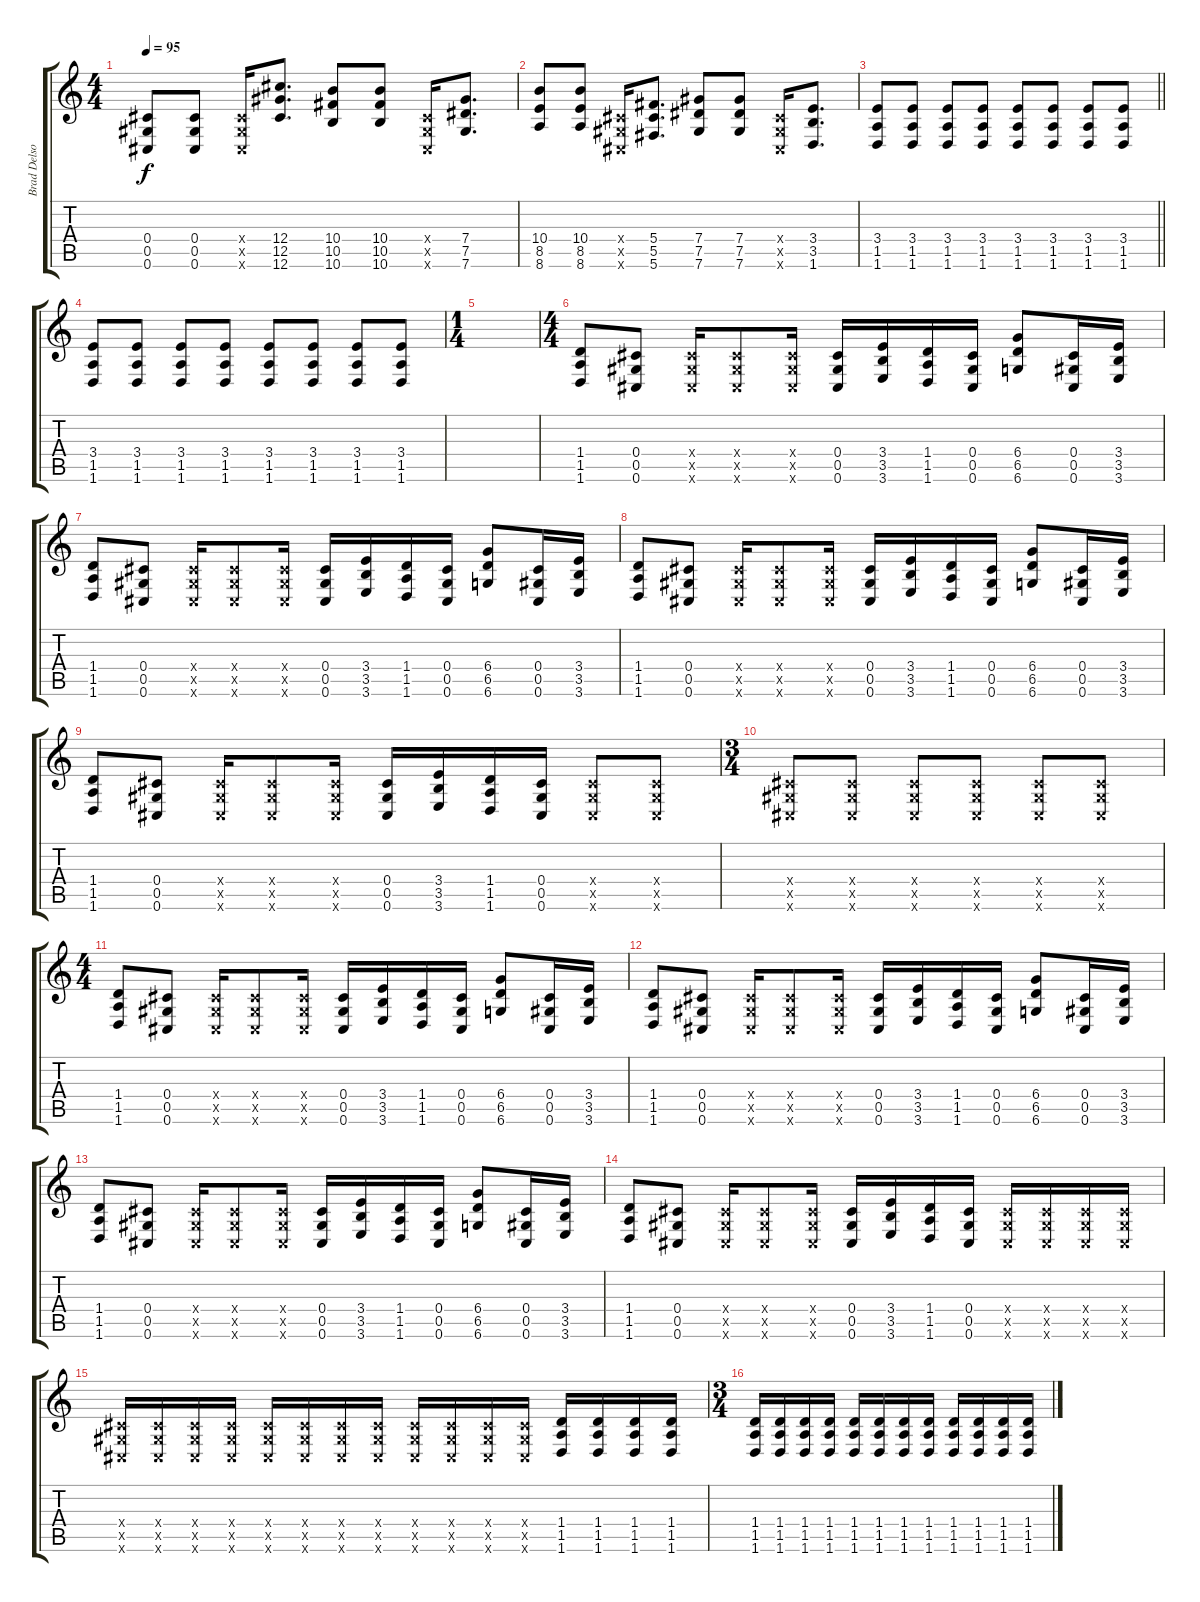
\track ("Brad Delson" "Brad Delso") {instrument overdrivenguitar}
\staff {score tabs}
\tuning (Eb4 Bb3 Gb3 Db3 Ab2 Db2) {hide}
\ts (4 4)
\tempo 95
\clef g2
\ks c
(0.4 0.5 0.6).8{dy f} (0.4 0.5 0.6).8 (0.4{x} 0.5{x} 0.6{x}).16 (12.4 12.5 12.6).8{d} (10.4 10.5 10.6).8 (10.4 10.5 10.6).8 (0.4{x} 0.5{x} 0.6{x}).16 (7.4 7.5 7.6).8{d} |
(10.4 8.5 8.6).8 (10.4 8.5 8.6).8 (0.4{x} 0.5{x} 0.6{x}).16 (5.4 5.5 5.6).8{d} (7.4 7.5 7.6).8 (7.4 7.5 7.6).8 (0.4{x} 0.5{x} 0.6{x}).16 (3.4 3.5 1.6).8{d} |
\barLineRight lightlight
(3.4 1.5 1.6).8 (3.4 1.5 1.6).8 (3.4 1.5 1.6).8 (3.4 1.5 1.6).8 (3.4 1.5 1.6).8 (3.4 1.5 1.6).8 (3.4 1.5 1.6).8 (3.4 1.5 1.6).8 |
(3.4 1.5 1.6).8 (3.4 1.5 1.6).8 (3.4 1.5 1.6).8 (3.4 1.5 1.6).8 (3.4 1.5 1.6).8 (3.4 1.5 1.6).8 (3.4 1.5 1.6).8 (3.4 1.5 1.6).8 |
\ts (1 4)
|
\ts (4 4)
(1.4 1.5 1.6).8 (0.4 0.5 0.6).8 (0.4{x} 0.5{x} 0.6{x}).16 (0.4{x} 0.5{x} 0.6{x}).8 (0.4{x} 0.5{x} 0.6{x}).16 (0.4 0.5 0.6).16 (3.4 3.5 3.6).16 (1.4 1.5 1.6).16 (0.4 0.5 0.6).16 (6.4 6.5 6.6).8 (0.4 0.5 0.6).16 (3.4 3.5 3.6).16 |
(1.4 1.5 1.6).8 (0.4 0.5 0.6).8 (0.4{x} 0.5{x} 0.6{x}).16 (0.4{x} 0.5{x} 0.6{x}).8 (0.4{x} 0.5{x} 0.6{x}).16 (0.4 0.5 0.6).16 (3.4 3.5 3.6).16 (1.4 1.5 1.6).16 (0.4 0.5 0.6).16 (6.4 6.5 6.6).8 (0.4 0.5 0.6).16 (3.4 3.5 3.6).16 |
(1.4 1.5 1.6).8 (0.4 0.5 0.6).8 (0.4{x} 0.5{x} 0.6{x}).16 (0.4{x} 0.5{x} 0.6{x}).8 (0.4{x} 0.5{x} 0.6{x}).16 (0.4 0.5 0.6).16 (3.4 3.5 3.6).16 (1.4 1.5 1.6).16 (0.4 0.5 0.6).16 (6.4 6.5 6.6).8 (0.4 0.5 0.6).16 (3.4 3.5 3.6).16 |
(1.4 1.5 1.6).8 (0.4 0.5 0.6).8 (0.4{x} 0.5{x} 0.6{x}).16 (0.4{x} 0.5{x} 0.6{x}).8 (0.4{x} 0.5{x} 0.6{x}).16 (0.4 0.5 0.6).16 (3.4 3.5 3.6).16 (1.4 1.5 1.6).16 (0.4 0.5 0.6).16 (0.4{x} 0.5{x} 0.6{x}).8 (0.4{x} 0.5{x} 0.6{x}).8 |
\ts (3 4)
(0.4{x} 0.5{x} 0.6{x}).8 (0.4{x} 0.5{x} 0.6{x}).8 (0.4{x} 0.5{x} 0.6{x}).8 (0.4{x} 0.5{x} 0.6{x}).8 (0.4{x} 0.5{x} 0.6{x}).8 (0.4{x} 0.5{x} 0.6{x}).8 |
\ts (4 4)
(1.4 1.5 1.6).8 (0.4 0.5 0.6).8 (0.4{x} 0.5{x} 0.6{x}).16 (0.4{x} 0.5{x} 0.6{x}).8 (0.4{x} 0.5{x} 0.6{x}).16 (0.4 0.5 0.6).16 (3.4 3.5 3.6).16 (1.4 1.5 1.6).16 (0.4 0.5 0.6).16 (6.4 6.5 6.6).8 (0.4 0.5 0.6).16 (3.4 3.5 3.6).16 |
(1.4 1.5 1.6).8 (0.4 0.5 0.6).8 (0.4{x} 0.5{x} 0.6{x}).16 (0.4{x} 0.5{x} 0.6{x}).8 (0.4{x} 0.5{x} 0.6{x}).16 (0.4 0.5 0.6).16 (3.4 3.5 3.6).16 (1.4 1.5 1.6).16 (0.4 0.5 0.6).16 (6.4 6.5 6.6).8 (0.4 0.5 0.6).16 (3.4 3.5 3.6).16 |
(1.4 1.5 1.6).8 (0.4 0.5 0.6).8 (0.4{x} 0.5{x} 0.6{x}).16 (0.4{x} 0.5{x} 0.6{x}).8 (0.4{x} 0.5{x} 0.6{x}).16 (0.4 0.5 0.6).16 (3.4 3.5 3.6).16 (1.4 1.5 1.6).16 (0.4 0.5 0.6).16 (6.4 6.5 6.6).8 (0.4 0.5 0.6).16 (3.4 3.5 3.6).16 |
(1.4 1.5 1.6).8 (0.4 0.5 0.6).8 (0.4{x} 0.5{x} 0.6{x}).16 (0.4{x} 0.5{x} 0.6{x}).8 (0.4{x} 0.5{x} 0.6{x}).16 (0.4 0.5 0.6).16 (3.4 3.5 3.6).16 (1.4 1.5 1.6).16 (0.4 0.5 0.6).16 (0.4{x} 0.5{x} 0.6{x}).16 (0.4{x} 0.5{x} 0.6{x}).16 (0.4{x} 0.5{x} 0.6{x}).16 (0.4{x} 0.5{x} 0.6{x}).16 |
(0.4{x} 0.5{x} 0.6{x}).16 (0.4{x} 0.5{x} 0.6{x}).16 (0.4{x} 0.5{x} 0.6{x}).16 (0.4{x} 0.5{x} 0.6{x}).16 (0.4{x} 0.5{x} 0.6{x}).16 (0.4{x} 0.5{x} 0.6{x}).16 (0.4{x} 0.5{x} 0.6{x}).16 (0.4{x} 0.5{x} 0.6{x}).16 (0.4{x} 0.5{x} 0.6{x}).16 (0.4{x} 0.5{x} 0.6{x}).16 (0.4{x} 0.5{x} 0.6{x}).16 (0.4{x} 0.5{x} 0.6{x}).16 (1.4 1.5 1.6).16 (1.4 1.5 1.6).16 (1.4 1.5 1.6).16 (1.4 1.5 1.6).16 |
\ts (3 4)
(1.4 1.5 1.6).16 (1.4 1.5 1.6).16 (1.4 1.5 1.6).16 (1.4 1.5 1.6).16 (1.4 1.5 1.6).16 (1.4 1.5 1.6).16 (1.4 1.5 1.6).16 (1.4 1.5 1.6).16 (1.4 1.5 1.6).16 (1.4 1.5 1.6).16 (1.4 1.5 1.6).16 (1.4 1.5 1.6).16
